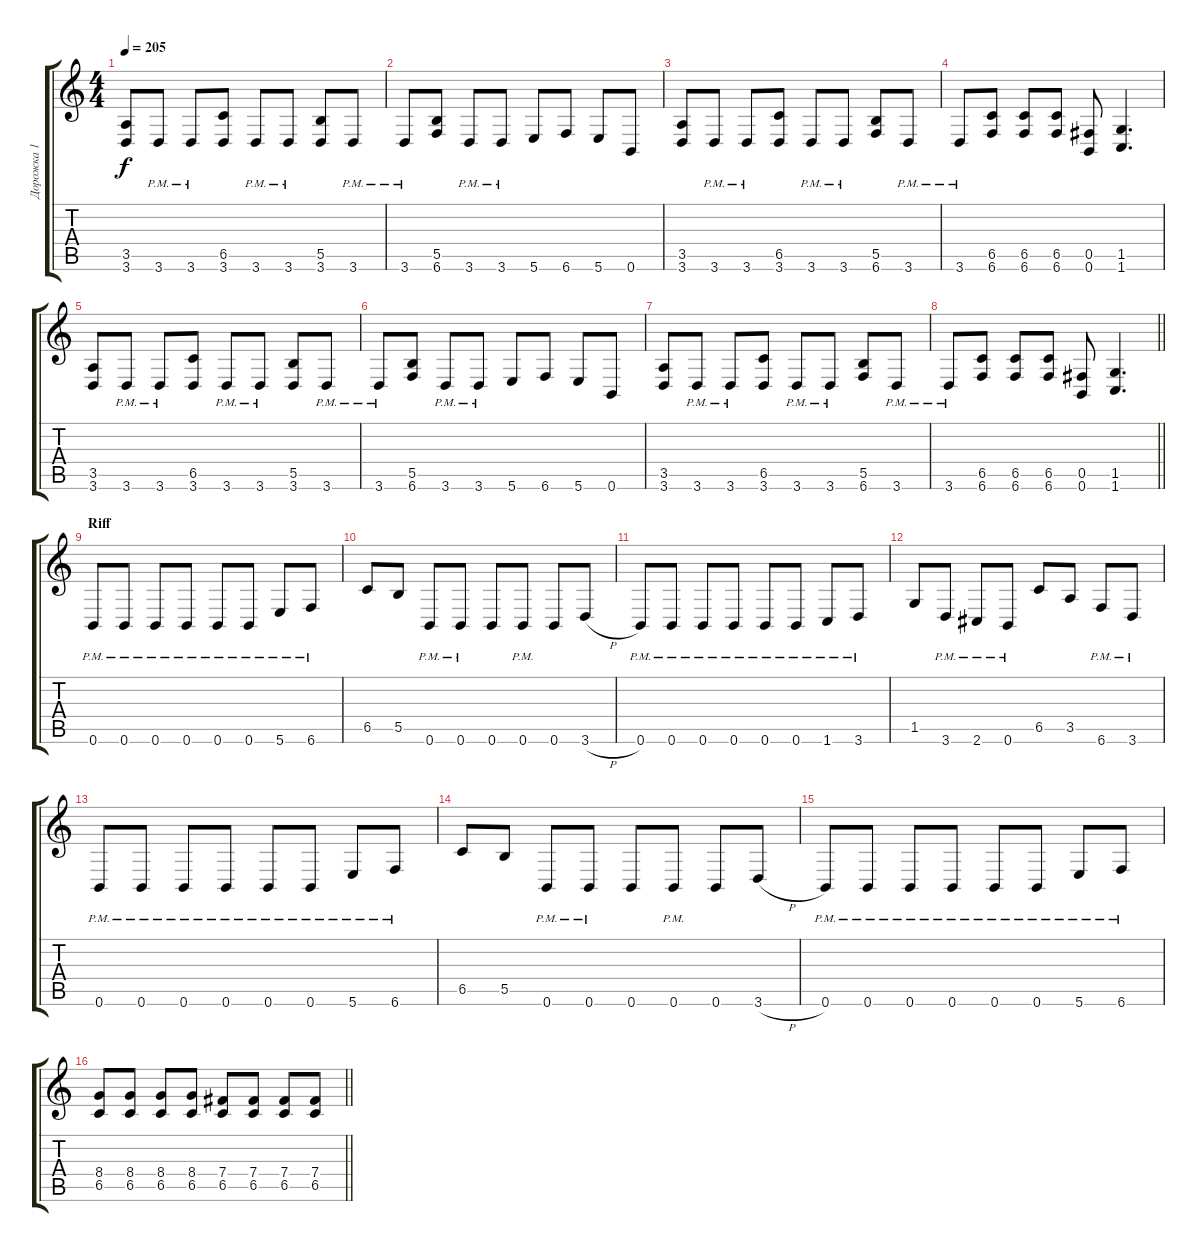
\track ("Дорожка 1" "Дорожка 1") {instrument distortionguitar}
\staff {score tabs}
\tuning (Db4 Ab3 E3 B2 Gb2 B1) {hide}
\ts (4 4)
\tempo 205
\clef g2
\ks c
(3.5 3.6).8{dy f} 3.6{pm}.8 3.6{pm}.8 (6.5 3.6).8 3.6{pm}.8 3.6{pm}.8 (5.5 3.6).8 3.6{pm}.8 |
3.6{pm}.8 (5.5 6.6).8 3.6{pm}.8 3.6{pm}.8 5.6.8 6.6.8 5.6.8 0.6.8 |
(3.5 3.6).8 3.6{pm}.8 3.6{pm}.8 (6.5 3.6).8 3.6{pm}.8 3.6{pm}.8 (5.5 6.6).8 3.6{pm}.8 |
3.6{pm}.8 (6.5 6.6).8 (6.5 6.6).8 (6.5 6.6).8 (0.5 0.6).8 (1.5 1.6).4{d} |
(3.5 3.6).8 3.6{pm}.8 3.6{pm}.8 (6.5 3.6).8 3.6{pm}.8 3.6{pm}.8 (5.5 3.6).8 3.6{pm}.8 |
3.6{pm}.8 (5.5 6.6).8 3.6{pm}.8 3.6{pm}.8 5.6.8 6.6.8 5.6.8 0.6.8 |
(3.5 3.6).8 3.6{pm}.8 3.6{pm}.8 (6.5 3.6).8 3.6{pm}.8 3.6{pm}.8 (5.5 6.6).8 3.6{pm}.8 |
\barLineRight lightlight
3.6{pm}.8 (6.5 6.6).8 (6.5 6.6).8 (6.5 6.6).8 (0.5 0.6).8 (1.5 1.6).4{d} |
\section ("" "Riff")
0.6{pm}.8 0.6{pm}.8 0.6{pm}.8 0.6{pm}.8 0.6{pm}.8 0.6{pm}.8 5.6{pm}.8 6.6{pm}.8 |
6.5.8 5.5.8 0.6{pm}.8 0.6{pm}.8 0.6.8 0.6{pm}.8 0.6.8 3.6{h}.8 |
0.6{pm}.8 0.6{pm}.8 0.6{pm}.8 0.6{pm}.8 0.6{pm}.8 0.6{pm}.8 1.6{pm}.8 3.6{pm}.8 |
1.5.8 3.6{pm}.8 2.6{pm}.8 0.6{pm}.8 6.5.8 3.5.8 6.6{pm}.8 3.6{pm}.8 |
0.6{pm}.8 0.6{pm}.8 0.6{pm}.8 0.6{pm}.8 0.6{pm}.8 0.6{pm}.8 5.6{pm}.8 6.6{pm}.8 |
6.5.8 5.5.8 0.6{pm}.8 0.6{pm}.8 0.6.8 0.6{pm}.8 0.6.8 3.6{h}.8 |
0.6{pm}.8 0.6{pm}.8 0.6{pm}.8 0.6{pm}.8 0.6{pm}.8 0.6{pm}.8 5.6{pm}.8 6.6{pm}.8 |
\barLineRight lightlight
(8.4 6.5).8 (8.4 6.5).8 (8.4 6.5).8 (8.4 6.5).8 (7.4 6.5).8 (7.4 6.5).8 (7.4 6.5).8 (7.4 6.5).8
